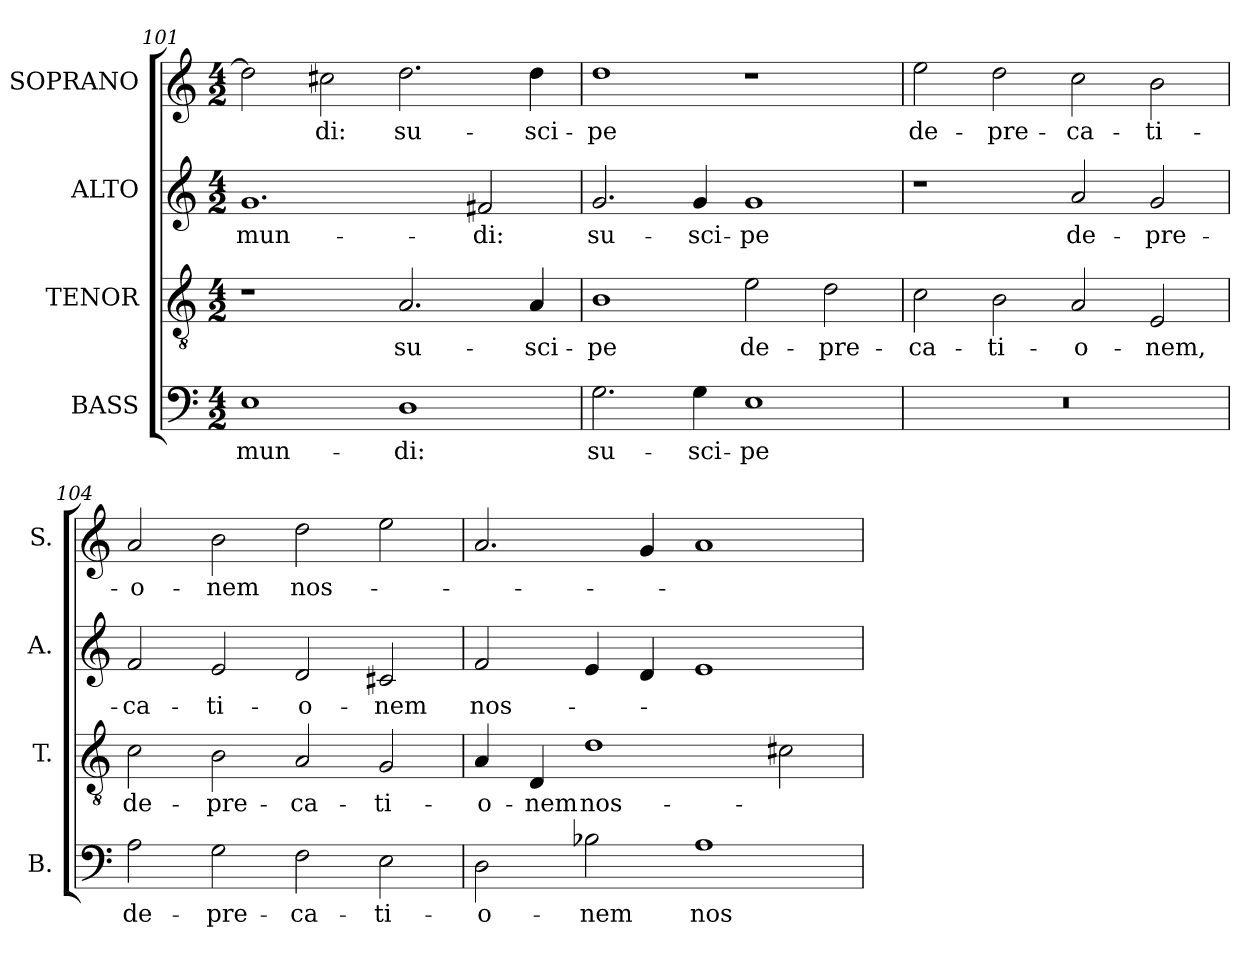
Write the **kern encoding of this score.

**kern	**text	**kern	**text	**kern	**text	**kern	**text
*part4	*part4	*part3	*part3	*part2	*part2	*part1	*part1
*staff4	*staff4	*staff3	*staff3	*staff2	*staff2	*staff1	*staff1
*I"BASS	*	*I"TENOR	*	*I"ALTO	*	*I"SOPRANO	*
*I'B.	*	*I'T.	*	*I'A.	*	*I'S.	*
*clefF4	*	*clefGv2	*	*clefG2	*	*clefG2	*
*	*	*ITrd7c12	*	*	*	*	*
*k[]	*	*k[]	*	*k[]	*	*k[]	*
*C:	*	*C:	*	*C:	*	*C:	*
*M4/2	*	*M4/2	*	*M4/2	*	*M4/2	*
=101	=101	=101	=101	=101	=101	=101	=101
!	!LO:LY:b:color=#000000	!	!	!	!	!	!
!	!	!	!	!	!LO:LY:b:color=#000000	!	!
1Ei	mun-	1r	.	1.gi	mun-	2ddi\]	.
!	!	!	!	!	!	!	!LO:LY:b:color=#000000
.	.	.	.	.	.	2cc#Xi\	-di:
!	!LO:LY:b:color=#000000	!	!	!	!	!	!
!	!	!	!LO:LY:b:color=#000000	!	!	!	!
!	!	!	!	!	!	!	!LO:LY:b:color=#000000
1Di	-di:	2.AAi/	su-	.	.	2.ddi\	su-
!	!	!	!	!	!LO:LY:b:color=#000000	!	!
.	.	.	.	2f#Xi/	-di:	.	.
!	!	!	!LO:LY:b:color=#000000	!	!	!	!
!	!	!	!	!	!	!	!LO:LY:b:color=#000000
.	.	4AAi/	-sci-	.	.	4ddi\	-sci-
=102	=102	=102	=102	=102	=102	=102	=102
!	!LO:LY:b:color=#000000	!	!	!	!	!	!
!	!	!	!LO:LY:b:color=#000000	!	!	!	!
!	!	!	!	!	!LO:LY:b:color=#000000	!	!
!	!	!	!	!	!	!	!LO:LY:b:color=#000000
2.Gi\	su-	1BBi	-pe	2.gi/	su-	1ddi	-pe
!	!LO:LY:b:color=#000000	!	!	!	!	!	!
!	!	!	!	!	!LO:LY:b:color=#000000	!	!
4Gi\	-sci-	.	.	4gi/	-sci-	.	.
!	!LO:LY:b:color=#000000	!	!	!	!	!	!
!	!	!	!LO:LY:b:color=#000000	!	!	!	!
!	!	!	!	!	!LO:LY:b:color=#000000	!	!
1Ei	-pe	2Ei\	de-	1gi	-pe	1r	.
!	!	!	!LO:LY:b:color=#000000	!	!	!	!
.	.	2Di\	-pre-	.	.	.	.
=103	=103	=103	=103	=103	=103	=103	=103
!LO:N:vis=1	!	!	!	!	!	!	!
!	!	!	!LO:LY:b:color=#000000	!	!	!	!
!	!	!	!	!	!	!	!LO:LY:b:color=#000000
0r	.	2Ci\	-ca-	1r	.	2eei\	de-
!	!	!	!LO:LY:b:color=#000000	!	!	!	!
!	!	!	!	!	!	!	!LO:LY:b:color=#000000
.	.	2BBi\	-ti-	.	.	2ddi\	-pre-
!	!	!	!LO:LY:b:color=#000000	!	!	!	!
!	!	!	!	!	!LO:LY:b:color=#000000	!	!
!	!	!	!	!	!	!	!LO:LY:b:color=#000000
.	.	2AAi/	-o-	2ai/	de-	2cci\	-ca-
!	!	!	!LO:LY:b:color=#000000	!	!	!	!
!	!	!	!	!	!LO:LY:b:color=#000000	!	!
!	!	!	!	!	!	!	!LO:LY:b:color=#000000
.	.	2EEi/	-nem,	2gi/	-pre-	2bi\	-ti-
=104	=104	=104	=104	=104	=104	=104	=104
!	!LO:LY:b:color=#000000	!	!	!	!	!	!
!	!	!	!LO:LY:b:color=#000000	!	!	!	!
!	!	!	!	!	!LO:LY:b:color=#000000	!	!
!	!	!	!	!	!	!	!LO:LY:b:color=#000000
2Ai\	de-	2Ci\	de-	2fi/	-ca-	2ai/	-o-
!	!LO:LY:b:color=#000000	!	!	!	!	!	!
!	!	!	!LO:LY:b:color=#000000	!	!	!	!
!	!	!	!	!	!LO:LY:b:color=#000000	!	!
!	!	!	!	!	!	!	!LO:LY:b:color=#000000
2Gi\	-pre-	2BBi\	-pre-	2ei/	-ti-	2bi\	-nem
!	!LO:LY:b:color=#000000	!	!	!	!	!	!
!	!	!	!LO:LY:b:color=#000000	!	!	!	!
!	!	!	!	!	!LO:LY:b:color=#000000	!	!
!	!	!	!	!	!	!	!LO:LY:b:color=#000000
2Fi\	-ca-	2AAi/	-ca-	2di/	-o-	2ddi\	nos-
!	!LO:LY:b:color=#000000	!	!	!	!	!	!
!	!	!	!LO:LY:b:color=#000000	!	!	!	!
!	!	!	!	!	!LO:LY:b:color=#000000	!	!
2Ei\	-ti-	2GGi/	-ti-	2c#Xi/	-nem	2eei\	.
!!LO:LB:g=z
=105	=105	=105	=105	=105	=105	=105	=105
!	!LO:LY:b:color=#000000	!	!	!	!	!	!
!	!	!	!LO:LY:b:color=#000000	!	!	!	!
!	!	!	!	!	!LO:LY:b:color=#000000	!	!
2Di\	-o-	4AAi/	-o-	2fi/	nos-	2.ai/	.
!	!	!	!LO:LY:b:color=#000000	!	!	!	!
.	.	4DDi/	-nem	.	.	.	.
!	!LO:LY:b:color=#000000	!	!	!	!	!	!
!	!	!	!LO:LY:b:color=#000000	!	!	!	!
2B-Xi\	-nem	1Di	nos-	4ei/	.	.	.
.	.	.	.	4di/	.	4gi/	.
!	!LO:LY:b:color=#000000	!	!	!	!	!	!
1Ai	nos-	.	.	1ei	.	1ai	.
.	.	2C#Xi\	.	.	.	.	.
=	=	=	=	=	=	=	=
*-	*-	*-	*-	*-	*-	*-	*-
